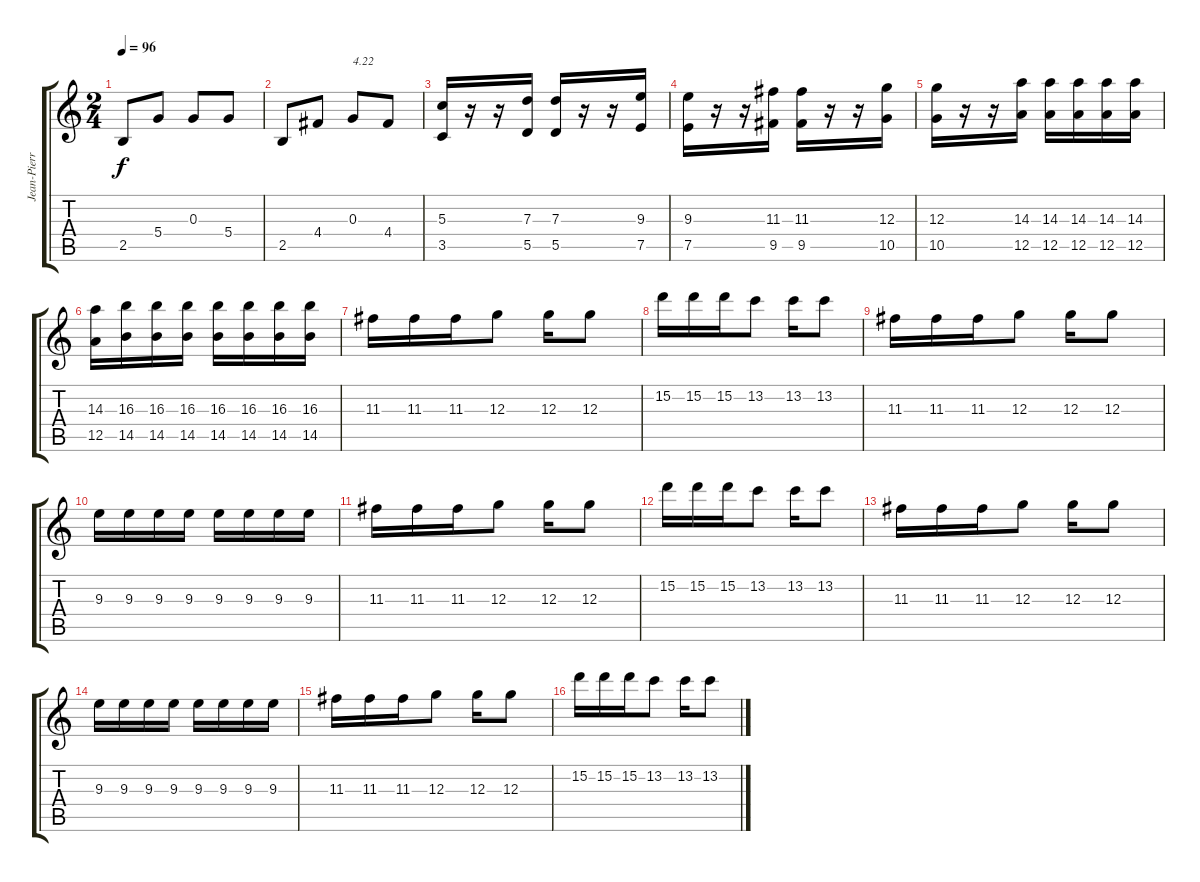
\track ("Jean-Pierre" "Jean-Pierr") {instrument distortionguitar}
\staff {score tabs}
\tuning (E4 B3 G3 D3 A2 E2) {hide}
\ts (2 4)
\tempo 96
\clef g2
\ks c
2.5.8{dy f} 5.4.8 0.3.8 5.4.8 |
2.5.8 4.4.8 0.3.8{txt "4.22"} 4.4.8 |
(5.3 3.5).16 r.16 r.16 (7.3 5.5).16 (7.3 5.5).16 r.16 r.16 (9.3 7.5).16 |
(9.3 7.5).16 r.16 r.16 (11.3 9.5).16 (11.3 9.5).16 r.16 r.16 (12.3 10.5).16 |
(12.3 10.5).16 r.16 r.16 (14.3 12.5).16 (14.3 12.5).16 (14.3 12.5).16 (14.3 12.5).16 (14.3 12.5).16 |
(14.3 12.5).16 (16.3 14.5).16 (16.3 14.5).16 (16.3 14.5).16 (16.3 14.5).16 (16.3 14.5).16 (16.3 14.5).16 (16.3 14.5).16 |
11.3.16 11.3.16 11.3.16 12.3.8 12.3.16 12.3.8 |
15.2.16 15.2.16 15.2.16 13.2.8 13.2.16 13.2.8 |
11.3.16 11.3.16 11.3.16 12.3.8 12.3.16 12.3.8 |
9.3.16 9.3.16 9.3.16 9.3.16 9.3.16 9.3.16 9.3.16 9.3.16 |
11.3.16 11.3.16 11.3.16 12.3.8 12.3.16 12.3.8 |
15.2.16 15.2.16 15.2.16 13.2.8 13.2.16 13.2.8 |
11.3.16 11.3.16 11.3.16 12.3.8 12.3.16 12.3.8 |
9.3.16 9.3.16 9.3.16 9.3.16 9.3.16 9.3.16 9.3.16 9.3.16 |
11.3.16 11.3.16 11.3.16 12.3.8 12.3.16 12.3.8 |
15.2.16 15.2.16 15.2.16 13.2.8 13.2.16 13.2.8
